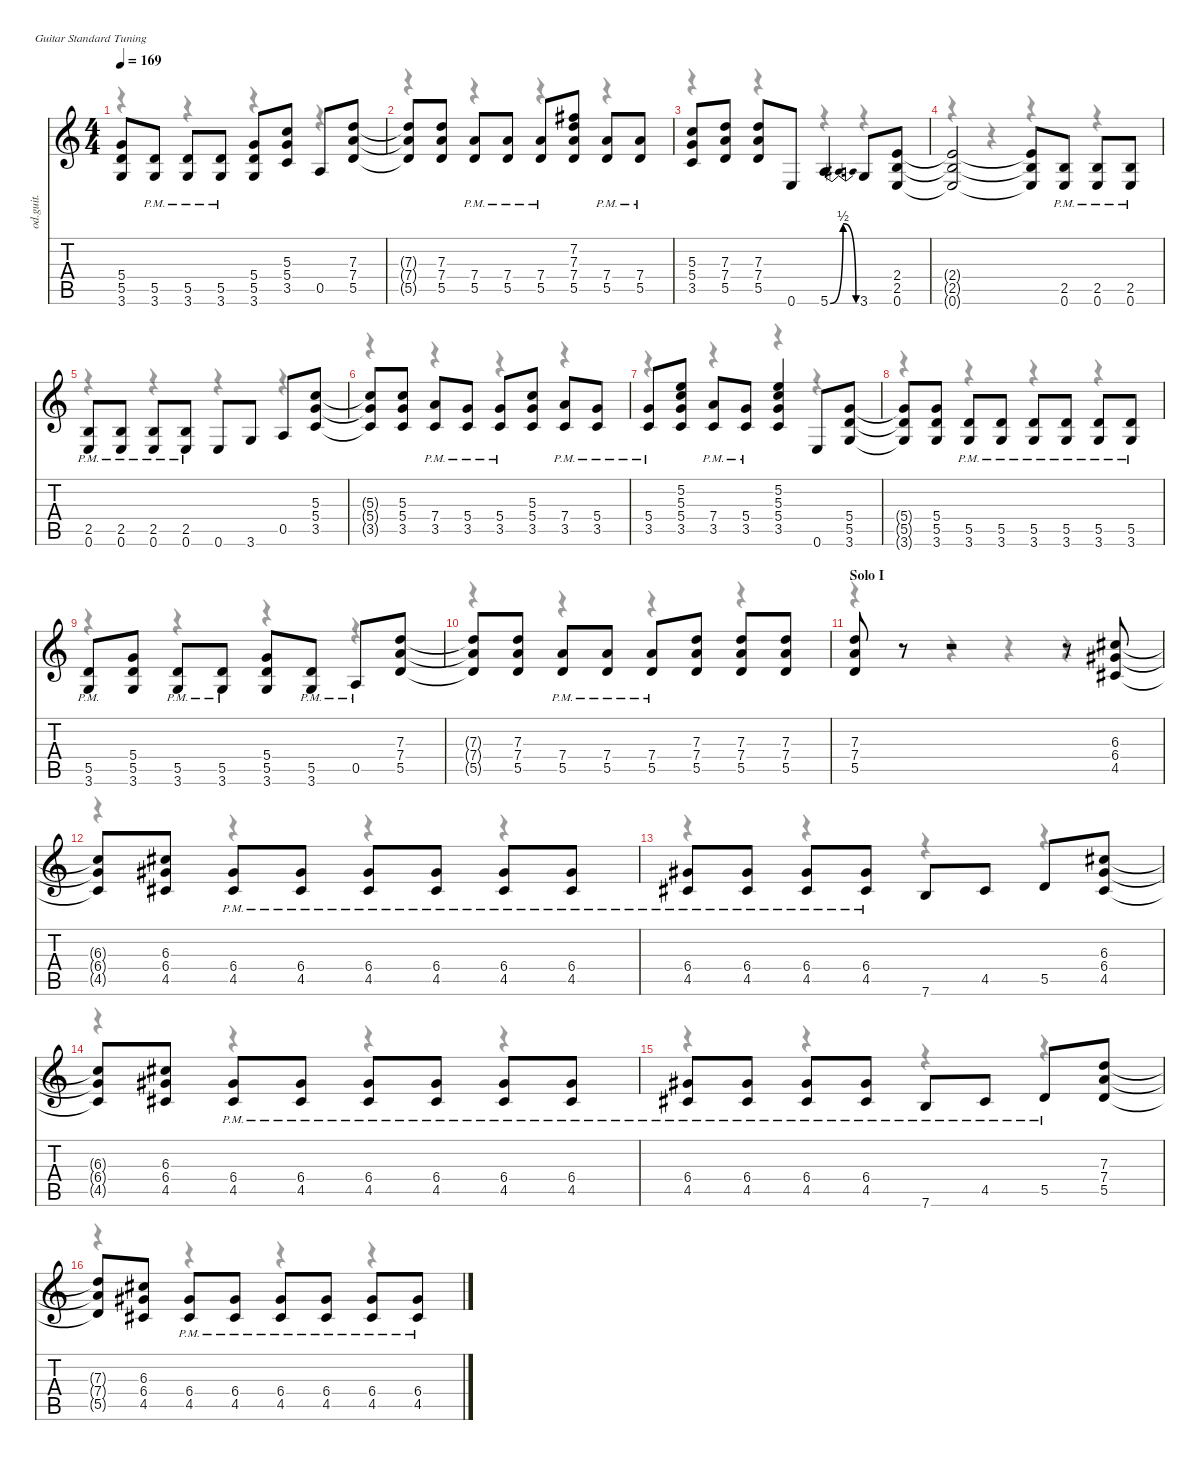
\defaultSystemsLayout 4
\hideDynamics
\bracketExtendMode nobrackets
\otherSystemsTrackNameOrientation horizontal
\track ("Rhythm" "od.guit.") {instrument overdrivenguitar}
\staff {score tabs}
\tuning (E4 B3 G3 D3 A2 E2)
\voice
\ts (4 4)
\tempo 169
\clef g2
\ks c
(5.4 5.5 3.6).8{dy f beam Up} (5.5{pm} 3.6{pm}).8{beam Up} (5.5{pm} 3.6{pm}).8{beam Up} (5.5{pm} 3.6{pm}).8{beam Up} (5.4 5.5 3.6).8{beam Up} (5.3 5.4 3.5).8{beam Up} 0.5.8{beam Up} (7.3 7.4 5.5).8{beam Up} |
(7.3{t} 7.4{t} 5.5{t}).8{beam Up} (7.3 7.4 5.5).8{beam Up} (7.4{pm} 5.5{pm}).8{beam Up} (7.4{pm} 5.5{pm}).8{beam Up} (7.4{pm} 5.5{pm}).8{beam Up} (7.2{acc #} 7.3 7.4 5.5).8{beam Up} (7.4{pm} 5.5{pm}).8{beam Up} (7.4{pm} 5.5{pm}).8{beam Up} |
(5.3 5.4 3.5).8{beam Up} (7.3 7.4 5.5).8{beam Up} (7.3 7.4 5.5).8{beam Up} 0.6.8{dy fff beam Up} 5.6{be (bendrelease 0 0 15 2 30 2 45 0)}.4{beam Up} 3.6.8{beam Up} (2.4 2.5 0.6).8{dy ff beam Up} |
(2.4{t} 2.5{t} 0.6{t}).2{dy f beam Up} (2.4{t} 2.5{t} 0.6{t}).8{beam Up} (2.5{pm} 0.6{pm}).8{beam Up} (2.5{pm} 0.6{pm}).8{beam Up} (2.5{pm} 0.6{pm}).8{beam Up} |
(2.5{pm} 0.6{pm}).8{beam Up} (2.5{pm} 0.6{pm}).8{beam Up} (2.5{pm} 0.6{pm}).8{beam Up} (2.5{pm} 0.6{pm}).8{beam Up} 0.6.8{beam Up} 3.6.8{beam Up} 0.5.8{beam Up} (5.3 5.4 3.5).8{beam Up} |
(5.3{t} 5.4{t} 3.5{t}).8{beam Up} (5.3 5.4 3.5).8{beam Up} (7.4{pm} 3.5{pm}).8{beam Up} (5.4{pm} 3.5{pm}).8{beam Up} (5.4{pm} 3.5{pm}).8{beam Up} (5.3 5.4 3.5).8{beam Up} (7.4{pm} 3.5{pm}).8{beam Up} (5.4{pm} 3.5{pm}).8{beam Up} |
(5.4{pm} 3.5{pm}).8{beam Up} (5.2 5.3 5.4 3.5).8{beam Up} (7.4{pm} 3.5{pm}).8{beam Up} (5.4{pm} 3.5{pm}).8{beam Up} (5.2 5.3 5.4 3.5).4{beam Up} 0.6.8{beam Up} (5.4 5.5 3.6).8{beam Up} |
(5.4{t} 5.5{t} 3.6{t}).8{beam Up} (5.4 5.5 3.6).8{beam Up} (5.5{pm} 3.6{pm}).8{beam Up} (5.5{pm} 3.6{pm}).8{beam Up} (5.5{pm} 3.6{pm}).8{beam Up} (5.5{pm} 3.6{pm}).8{beam Up} (5.5{pm} 3.6{pm}).8{beam Up} (5.5{pm} 3.6{pm}).8{beam Up} |
(5.5{pm} 3.6{pm}).8{beam Up} (5.4 5.5 3.6).8{beam Up} (5.5{pm} 3.6{pm}).8{beam Up} (5.5{pm} 3.6{pm}).8{beam Up} (5.4 5.5 3.6).8{beam Up} (5.5{pm} 3.6{pm}).8{beam Up} 0.5{pm}.8{beam Up} (7.3 7.4 5.5).8{beam Up} |
(7.3{t} 7.4{t} 5.5{t}).8{beam Up} (7.3 7.4 5.5).8{beam Up} (7.4{pm} 5.5{pm}).8{beam Up} (7.4{pm} 5.5{pm}).8{beam Up} (7.4{pm} 5.5{pm}).8{beam Up} (7.3 7.4 5.5).8{beam Up} (7.3 7.4 5.5).8{beam Up} (7.3 7.4 5.5).8{beam Up} |
\section ("" "Solo I")
(7.3 7.4 5.5).8{dy fff beam Up} r.8{beam Up} r.2{beam Up} r.8{beam Up} (6.3{acc #} 6.4{acc #} 4.5{acc #}).8{dy ff beam Up} |
(6.3{t acc #} 6.4{t acc #} 4.5{t acc #}).8{dy f beam Up} (6.3{acc #} 6.4{acc #} 4.5{acc #}).8{beam Up} (6.4{pm acc #} 4.5{pm acc #}).8{beam Up} (6.4{pm acc #} 4.5{pm acc #}).8{beam Up} (6.4{pm acc #} 4.5{pm acc #}).8{beam Up} (6.4{pm acc #} 4.5{pm acc #}).8{beam Up} (6.4{pm acc #} 4.5{pm acc #}).8{beam Up} (6.4{pm acc #} 4.5{pm acc #}).8{beam Up} |
(6.4{pm acc #} 4.5{pm acc #}).8{beam Up} (6.4{pm acc #} 4.5{pm acc #}).8{beam Up} (6.4{pm acc #} 4.5{pm acc #}).8{beam Up} (6.4{pm acc #} 4.5{pm acc #}).8{beam Up} 7.6.8{beam Up} 4.5{acc #}.8{beam Up} 5.5.8{beam Up} (6.3{acc #} 6.4{acc #} 4.5{acc #}).8{beam Up} |
(6.3{t acc #} 6.4{t acc #} 4.5{t acc #}).8{beam Up} (6.3{acc #} 6.4{acc #} 4.5{acc #}).8{beam Up} (6.4{pm acc #} 4.5{pm acc #}).8{beam Up} (6.4{pm acc #} 4.5{pm acc #}).8{beam Up} (6.4{pm acc #} 4.5{pm acc #}).8{beam Up} (6.4{pm acc #} 4.5{pm acc #}).8{beam Up} (6.4{pm acc #} 4.5{pm acc #}).8{beam Up} (6.4{pm acc #} 4.5{pm acc #}).8{beam Up} |
(6.4{pm acc #} 4.5{pm acc #}).8{beam Up} (6.4{pm acc #} 4.5{pm acc #}).8{beam Up} (6.4{pm acc #} 4.5{pm acc #}).8{beam Up} (6.4{pm acc #} 4.5{pm acc #}).8{beam Up} 7.6{pm}.8{beam Up} 4.5{pm acc #}.8{beam Up} 5.5{pm}.8{beam Up} (7.3 7.4 5.5).8{beam Up} |
(7.3{t} 7.4{t} 5.5{t}).8{beam Up} (6.3{acc #} 6.4{acc #} 4.5{acc #}).8{beam Up} (6.4{pm acc #} 4.5{pm acc #}).8{beam Up} (6.4{pm acc #} 4.5{pm acc #}).8{beam Up} (6.4{pm acc #} 4.5{pm acc #}).8{beam Up} (6.4{pm acc #} 4.5{pm acc #}).8{beam Up} (6.4{pm acc #} 4.5{pm acc #}).8{beam Up} (6.4{pm acc #} 4.5{pm acc #}).8{beam Up}
\voice
\clef g2
\ottava regular
\simile none
\ks c
r.4{dy mf beam Down} r.4{beam Down} r.4{beam Down} r.4{beam Down} |
r.4{beam Down} r.4{beam Down} r.4{beam Down} r.4{beam Down} |
r.4{beam Down} r.4{beam Down} r.4{beam Down} r.4{beam Down} |
r.4{beam Down} r.4{beam Down} r.4{beam Down} r.4{beam Down} |
r.4{beam Down} r.4{beam Down} r.4{beam Down} r.4{beam Down} |
r.4{beam Down} r.4{beam Down} r.4{beam Down} r.4{beam Down} |
r.4{beam Down} r.4{beam Down} r.4{beam Down} r.4{beam Down} |
r.4{beam Down} r.4{beam Down} r.4{beam Down} r.4{beam Down} |
r.4{beam Down} r.4{beam Down} r.4{beam Down} r.4{beam Down} |
r.4{beam Down} r.4{beam Down} r.4{beam Down} r.4{beam Down} |
r.4{beam Down} r.4{beam Down} r.4{beam Down} r.4{beam Down} |
r.4{beam Down} r.4{beam Down} r.4{beam Down} r.4{beam Down} |
r.4{beam Down} r.4{beam Down} r.4{beam Down} r.4{beam Down} |
r.4{beam Down} r.4{beam Down} r.4{beam Down} r.4{beam Down} |
r.4{beam Down} r.4{beam Down} r.4{beam Down} r.4{beam Down} |
r.4{beam Down} r.4{beam Down} r.4{beam Down} r.4{beam Down}
